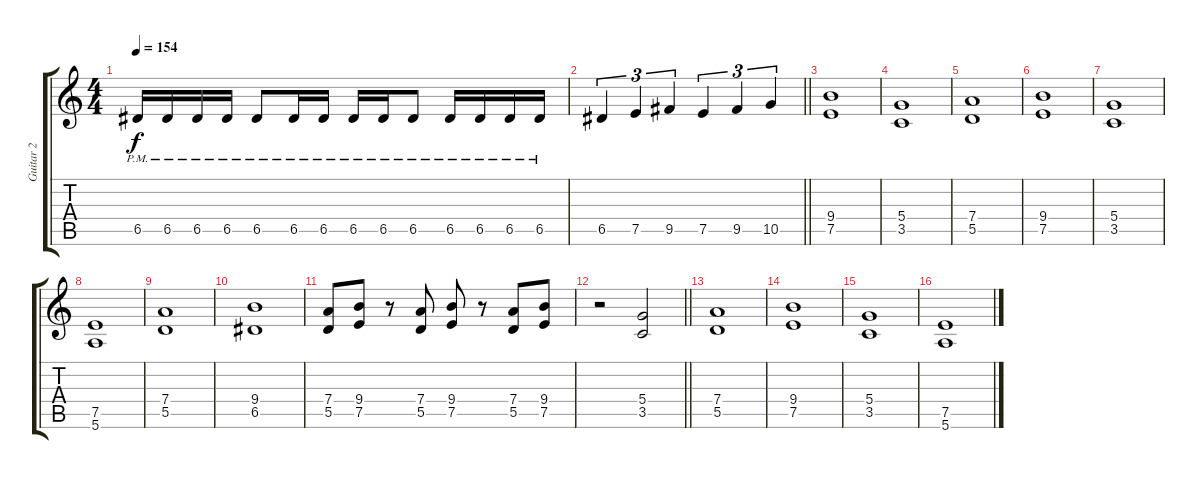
\track ("Guitar 2" "Guitar 2") {instrument distortionguitar}
\staff {score tabs}
\tuning (E4 B3 G3 D3 A2 E2) {hide}
\ts (4 4)
\tempo 154
\clef g2
\ks c
6.5{pm}.16{dy f} 6.5{pm}.16 6.5{pm}.16 6.5{pm}.16 6.5{pm}.8 6.5{pm}.16 6.5{pm}.16 6.5{pm}.16 6.5{pm}.16 6.5{pm}.8 6.5{pm}.16 6.5{pm}.16 6.5{pm}.16 6.5{pm}.16 |
\barLineRight lightlight
6.5.4{tu (3 2)} 7.5.4{tu (3 2)} 9.5.4{tu (3 2)} 7.5.4{tu (3 2)} 9.5.4{tu (3 2)} 10.5.4{tu (3 2)} |
(9.4 7.5).1 |
(5.4 3.5).1 |
(7.4 5.5).1 |
(9.4 7.5).1 |
(5.4 3.5).1 |
(7.5 5.6).1 |
(7.4 5.5).1 |
(9.4 6.5).1 |
(7.4 5.5).8 (9.4 7.5).8 r.8 (7.4 5.5).8 (9.4 7.5).8 r.8 (7.4 5.5).8 (9.4 7.5).8 |
\barLineRight lightlight
r.2 (5.4 3.5).2 |
(7.4 5.5).1 |
(9.4 7.5).1 |
(5.4 3.5).1 |
(7.5 5.6).1
